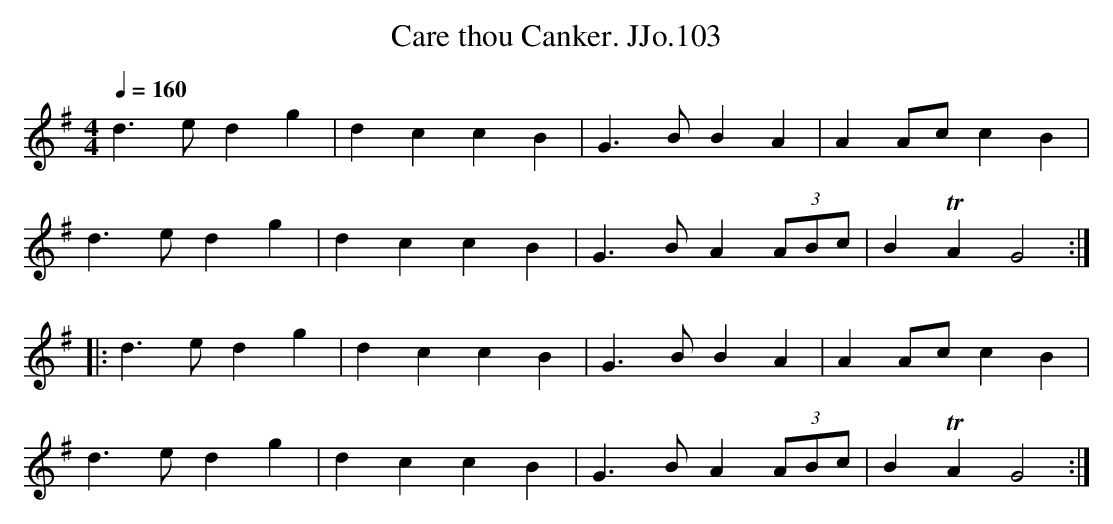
X:1
T:Care thou Canker. JJo.103
L:1/8
M:4/4
Q:1/4=160
K:G
d3ed2g2|d2c2c2B2|G3BB2A2|A2Ac c2B2|!
d3ed2g2|d2c2c2B2|G3BA2(3ABc|B2TA2G4::!
d3ed2g2|d2c2c2B2|G3BB2A2|A2Ac c2B2|!
d3ed2g2|d2c2c2B2|G3BA2(3ABc|B2TA2G4:|
